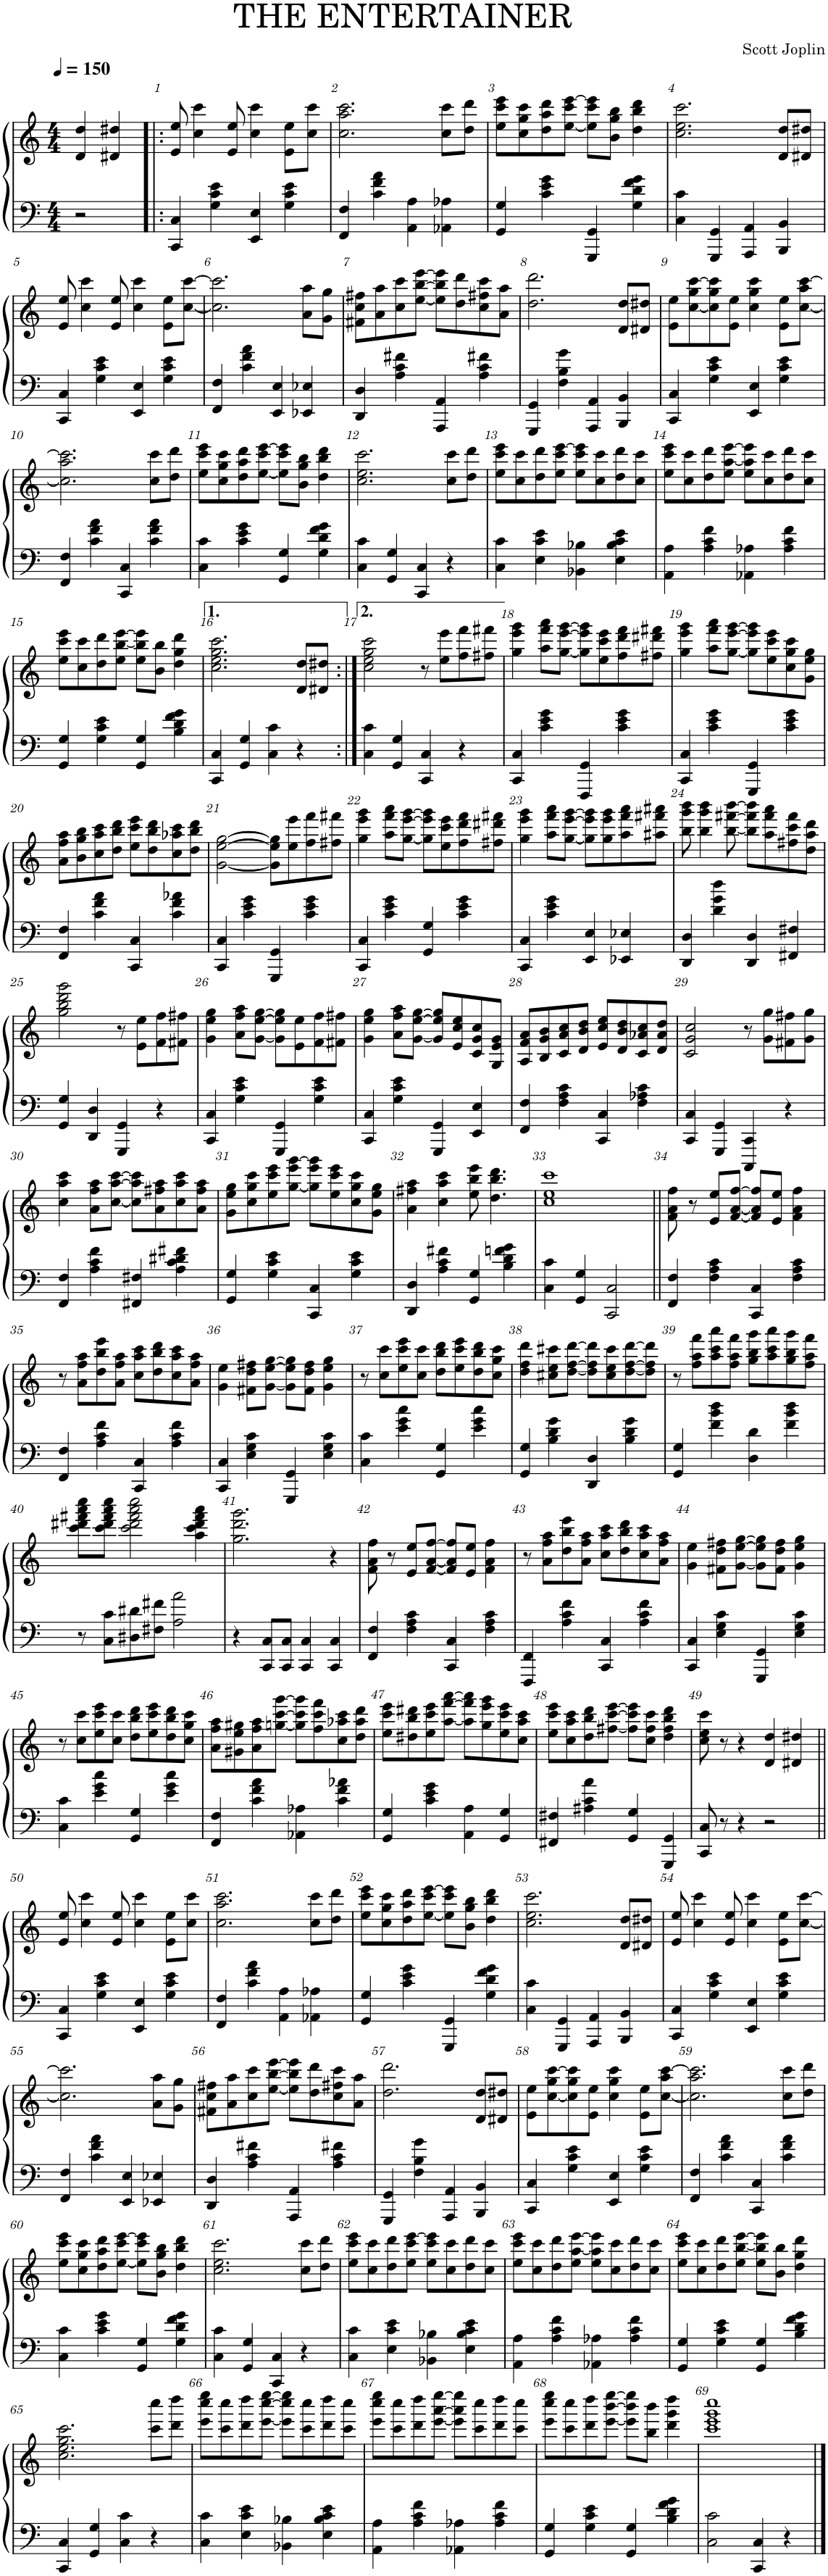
**kern	**kern
*part1	*part1
*staff2	*staff1
*I"Piano	*
*I'Pno.	*
*clefF4	*clefG2
*k[]	*k[]
*M4/4	*M4/4
*MM150	*MM150
=	=
2r	4d/ 4dd/
.	4d#X/ 4dd#X/
=1!|:	=1!|:
4CC/ 4C/	8e/ 8ee/
.	4cc\ 4ccc\
4G\ 4c\ 4e\	.
.	8e/ 8ee/
4EE/ 4E/	4cc\ 4ccc\
4G\ 4c\ 4e\	8e\ 8ee\L
.	8cc\ 8ccc\J
=2	=2
4FF/ 4F/	2.cc\ 2.aa\ 2.ccc\
4c\ 4f\ 4a\	.
4AA\ 4A\	.
4AA-X\ 4A-X\	8cc\ 8ccc\L
.	8dd\ 8ddd\J
=3	=3
4GG/ 4G/	8ee\ 8ccc\ 8eee\L
.	8cc\ 8gg\ 8ccc\
4c\ 4e\ 4g\	8dd\ 8aa\ 8ddd\
.	[8ee\ 8ccc\ [8eee\J
4GGG/ 4GG/	8ee\] 8ccc\ 8eee\]L
.	8b\ 8gg\ 8bb\J
4G\ 4d\ 4f\ 4g\	4dd\ 4bb\ 4ddd\
=4	=4
4C\ 4c\	2.cc\ 2.ee\ 2.ccc\
4GGG/ 4GG/	.
4AAA/ 4AA/	.
4BBB/ 4BB/	8d/ 8dd/L
.	8d#X/ 8dd#X/J
!!LO:LB:g=z
=5	=5
4CC/ 4C/	8e/ 8ee/
.	4cc\ 4ccc\
4G\ 4c\ 4e\	.
.	8e/ 8ee/
4EE/ 4E/	4cc\ 4ccc\
4G\ 4c\ 4e\	8e\ 8ee\L
.	[8cc\ [8ccc\J
=6	=6
4FF/ 4F/	2.cc\] 2.ccc\]
4c\ 4f\ 4a\	.
4EE/ 4E/	.
4EE-X/ 4E-X/	8a\ 8aa\L
.	8g\ 8gg\J
=7	=7
4DD/ 4D/	8f#X\ 8cc\ 8ff#X\L
.	8a\ 8aa\
4A\ 4c\ 4f#X\	8cc\ 8ccc\
.	[8ee\ [8bb\ [8eee\J
4AAA/ 4AA/	8ee\] 8bb\] 8eee\]L
.	8dd\ 8ddd\
4A\ 4c\ 4f#X\	8cc\ 8ff#X\ 8ccc\
.	8a\ 8aa\J
=8	=8
4GGG/ 4GG/	2.dd\ 2.ddd\
4F\ 4B\ 4g\	.
4AAA/ 4AA/	.
4BBB/ 4BB/	8d/ 8dd/L
.	8d#X/ 8dd#X/J
=9	=9
4CC/ 4C/	8e\ 8ee\L
.	[8cc\ 8gg\ [8ccc\
4G\ 4c\ 4e\	8cc\] 8gg\ 8ccc\]
.	8e\ 8ee\J
4EE/ 4E/	4cc\ 4gg\ 4ccc\
4G\ 4c\ 4e\	8e\ 8ee\L
.	[8cc\ 8aa\ [8ccc\J
!!LO:LB:g=z
=10	=10
4FF/ 4F/	2.cc\] 2.aa\ 2.ccc\]
4c\ 4f\ 4a\	.
4CC/ 4C/	.
4c\ 4f\ 4a\	8cc\ 8ccc\L
.	8dd\ 8ddd\J
=11	=11
4C\ 4c\	8ee\ 8ccc\ 8eee\L
.	8cc\ 8gg\ 8ccc\
4c\ 4e\ 4g\	8dd\ 8aa\ 8ddd\
.	[8ee\ 8ccc\ [8eee\J
4GG/ 4G/	8ee\] 8ccc\ 8eee\]L
.	8b\ 8gg\ 8bb\J
4G\ 4d\ 4f\ 4g\	4dd\ 4bb\ 4ddd\
=12	=12
4C\ 4c\	2.cc\ 2.ee\ 2.ccc\
4GG/ 4G/	.
4CC/ 4C/	.
4r	8cc\ 8ccc\L
.	8dd\ 8ddd\J
=13	=13
4C\ 4c\	8ee\ 8ccc\ 8eee\L
.	8cc\ 8ccc\
4E\ 4c\ 4e\	8dd\ 8ddd\
.	8ee\ 8ccc\ [8eee\J
4BB-X\ 4B-X\	8ee\ 8ccc\ 8eee\]L
.	8cc\ 8ccc\
4E\ 4B-\ 4c\ 4e\	8dd\ 8ddd\
.	8cc\ 8ccc\J
=14	=14
4AA\ 4A\	8ee\ 8ccc\ 8eee\L
.	8cc\ 8ccc\
4A\ 4c\ 4f\	8dd\ 8ddd\
.	8ee\ [8aa\ [8eee\J
4AA-X\ 4A-X\	8ee\ 8aa\] 8eee\]L
.	8cc\ 8ccc\
4A-\ 4c\ 4f\	8dd\ 8ddd\
.	8cc\ 8ccc\J
!!LO:LB:g=z
=15	=15
4GG/ 4G/	8ee\ 8ccc\ 8eee\L
.	8cc\ 8ccc\
4G\ 4c\ 4e\	8dd\ 8ddd\
.	8ee\ [8bb\ [8eee\J
4GG/ 4G/	8ee\ 8bb\] 8eee\]L
.	8b\ 8bb\J
4B\ 4d\ 4f\ 4g\	4dd\ 4gg\ 4ddd\
=16	=16
4CC/ 4C/	2.cc\ 2.ee\ 2.gg\ 2.ccc\
4GG/ 4G/	.
4C\ 4c\	.
4r	8d/ 8dd/L
.	8d#X/ 8dd#X/J
=17:|!	=17:|!
4C\ 4c\	2cc\ 2ee\ 2gg\ 2ccc\
4GG/ 4G/	.
4CC/ 4C/	8r
.	8ee\ 8eee\L
4r	8ff\ 8fff\
.	8ff#X\ 8fff#X\J
=18	=18
4CC/ 4C/	4gg\ 4eee\ 4ggg\
4c\ 4e\ 4g\	8aa\ 8fff\ 8aaa\L
.	[8gg\ [8eee\ [8ggg\J
4FFF/ 4GG/	8gg\] 8eee\] 8ggg\]L
.	8ee\ 8ccc\ 8eee\
4c\ 4e\ 4g\	8ff\ 8ddd\ 8fff\
.	8ff#X\ 8ddd#X\ 8fff#X\J
=19	=19
4CC/ 4C/	4gg\ 4eee\ 4ggg\
4c\ 4e\ 4g\	8aa\ 8fff\ 8aaa\L
.	[8gg\ [8eee\ [8ggg\J
4GGG/ 4GG/	8gg\] 8eee\] 8ggg\]L
.	8ee\ 8ccc\ 8eee\
4c\ 4e\ 4g\	8cc\ 8gg\ 8ccc\
.	8g\ 8ee\ 8gg\J
!!LO:LB:g=z
=20	=20
4FF/ 4F/	8a\ 8ff\ 8aa\L
.	8b\ 8gg\ 8bb\
4c\ 4f\ 4a\	8cc\ 8aa\ 8ccc\
.	8dd\ 8bb\ 8ddd\J
4CC/ 4C/	8ee\ 8ccc\ 8eee\L
.	8dd\ 8bb\ 8ddd\
4c\ 4f\ 4a-X\	8cc\ 8aa-X\ 8ccc\
.	8dd\ 8bb\ 8ddd\J
=21	=21
4CC/ 4C/	[2g\ [2ee\ [2gg\
4c\ 4e\ 4g\	.
4GGG/ 4GG/	8g\] 8ee\] 8gg\]L
.	8ee\ 8eee\
4c\ 4e\ 4g\	8ff\ 8fff\
.	8ff#X\ 8fff#X\J
=22	=22
4CC/ 4C/	4gg\ 4eee\ 4ggg\
4c\ 4e\ 4g\	8aa\ 8fff\ 8aaa\L
.	[8gg\ [8eee\ [8ggg\J
4GG/ 4G/	8gg\] 8eee\] 8ggg\]L
.	8ee\ 8ccc\ 8eee\
4c\ 4e\ 4g\	8ff\ 8ddd\ 8fff\
.	8ff#X\ 8ddd#X\ 8fff#X\J
=23	=23
4CC/ 4C/	4gg\ 4eee\ 4ggg\
4c\ 4e\ 4g\	8aa\ 8fff\ 8aaa\L
.	[8gg\ [8eee\ [8ggg\J
4EE/ 4E/	8gg\] 8eee\] 8ggg\]L
.	8gg\ 8eee\ 8ggg\
4EE-X/ 4E-X/	8aa\ 8fff\ 8aaa\
.	8aa#X\ 8fff#X\ 8aaa#X\J
=24	=24
4DD/ 4D/	8bb\ 8ggg\ 8bbb\
.	4bb\ 4ggg\ 4bbb\
4d\ 4g\ 4dd\	.
.	[8bb\ [8fff#X\ [8bbb\
4DD/ 4D/	8bb\] 8fff#\] 8bbb\]L
.	8aa\ 8fff#\ 8aaa\
4FF#X/ 4F#X/	8ff#X\ 8ccc\ 8fff#\
.	8dd\ 8aa\ 8ddd\J
!!LO:LB:g=z
=25	=25
4GG/ 4G/	2gg\ 2bb\ 2ddd\ 2ggg\
4DD/ 4D/	.
4GGG/ 4GG/	8r
.	8e\ 8ee\L
4r	8f\ 8ff\
.	8f#X\ 8ff#X\J
=26	=26
4CC/ 4C/	4g\ 4ee\ 4gg\
4G\ 4c\ 4e\	8a\ 8ff\ 8aa\L
.	[8g\ [8ee\ [8gg\J
4GGG/ 4GG/	8g\] 8ee\] 8gg\]L
.	8e\ 8ee\
4G\ 4c\ 4e\	8f\ 8ff\
.	8f#X\ 8ff#X\J
=27	=27
4CC/ 4C/	4g\ 4ee\ 4gg\
4G\ 4c\ 4e\	8a\ 8ff\ 8aa\L
.	[8g\ [8ee\ [8gg\J
4GGG/ 4GG/	8g/] 8ee/] 8gg/]L
.	8e/ 8cc/ 8ee/
4EE/ 4E/	8c/ 8g/ 8cc/
.	8G/ 8e/ 8g/J
=28	=28
4FF/ 4F/	8A/ 8f/ 8a/L
.	8B/ 8g/ 8b/
4F\ 4A\ 4c\	8c/ 8a/ 8cc/
.	8d/ 8b/ 8dd/J
4CC/ 4C/	8e/ 8cc/ 8ee/L
.	8d/ 8b/ 8dd/
4F\ 4A-X\ 4c\	8c/ 8a-X/ 8cc/
.	8d/ 8a-/ 8dd/J
=29	=29
4CC/ 4C/	2c/ 2g/ 2cc/
4GGG/ 4GG/	.
4CCC/ 4CC/	8r
.	8g\ 8gg\L
4r	8f#X\ 8ff#X\
.	8g\ 8gg\J
!!LO:LB:g=z
=30	=30
4FF/ 4F/	4cc\ 4aa\ 4ccc\
4A\ 4c\ 4f\	8a\ 8ff\ 8aa\L
.	[8cc\ [8aa\ [8ccc\J
4FF#X/ 4F#X/	8cc\] 8aa\] 8ccc\]L
.	8a\ 8ff#X\ 8aa\
4A\ 4c\ 4d#X\ 4f#X\	8cc\ 8aa\ 8ccc\
.	8a\ 8ff#\ 8aa\J
=31	=31
4GG/ 4G/	8g\ 8ee\ 8gg\L
.	8cc\ 8gg\ 8ccc\
4G\ 4c\ 4e\	8ee\ 8ccc\ 8eee\
.	[8gg\ 8eee\ [8ggg\J
4CC/ 4C/	8gg\] 8eee\ 8ggg\]L
.	8ee\ 8ccc\ 8eee\
4G\ 4c\ 4e\	8cc\ 8gg\ 8ccc\
.	8g\ 8ee\ 8gg\J
=32	=32
4DD/ 4D/	4a\ 4ff#X\ 4aa\
4A\ 4c\ 4f#X\	4cc\ 4aa\ 4ccc\
4GG/ 4G/	8ee\ 8bb\ 8eee\
.	4.dd\ 4.bb\ 4.ddd\
4B\ 4d\ 4fn\ 4g\	.
=33	=33
4C\ 4c\	1cc 1ee 1ccc
4GG/ 4G/	.
2CC/ 2C/	.
=34||	=34||
*k[]	*k[]
4FF/ 4F/	8f\ 8a\ 8ff\
.	8r
4F\ 4A\ 4c\	8e/ 8ee/L
.	[8f/ [8a/ [8ff/J
4CC/ 4C/	8f/] 8a/] 8ff/]L
.	8e/ 8ee/J
4F\ 4A\ 4c\	4f\ 4a\ 4ff\
!!LO:LB:g=z
=35	=35
4FF/ 4F/	8r
.	8a\ 8ff\ 8aa\L
4A\ 4c\ 4f\	8dd\ 8bb\ 8eee\
.	8a\ 8ff\ 8aa\J
4CC/ 4C/	8cc\ 8aa\ 8ccc\L
.	8dd\ 8bb\ 8ddd\
4A\ 4c\ 4f\	8cc\ 8aa\ 8ccc\
.	8a\ 8ff\ 8aa\J
=36	=36
4CC/ 4C/	4g\ 4ee\
4E\ 4G\ 4c\	8f#X\ 8dd\ 8ff#X\L
.	[8g\ [8ee\ [8gg\J
4GGG/ 4GG/	8g\] 8ee\] 8gg\]L
.	8f#\ 8dd\ 8ff#\J
4E\ 4G\ 4c\	4g\ 4ee\ 4gg\
=37	=37
4C\ 4c\	8r
.	8cc\ 8ccc\L
4e\ 4g\ 4cc\	8ee\ 8ccc\ 8eee\
.	8cc\ 8ccc\J
4GG/ 4G/	8dd\ 8bb\ 8ddd\L
.	8ee\ 8ccc\ 8eee\
4e\ 4g\ 4cc\	8dd\ 8bb\ 8ddd\
.	8cc\ 8gg\ 8ccc\J
=38	=38
4GG/ 4G/	4dd\ 4ff\ 4ddd\
4B\ 4d\ 4g\	8cc#X\ 8ee\ 8ccc#X\L
.	[8dd\ [8ff\ [8ddd\J
4DD/ 4D/	8dd\] 8ff\] 8ddd\]L
.	8cc#\ 8ee\ 8ccc#\
4B\ 4d\ 4g\	[8dd\ [8ff\ [8ddd\
.	8dd\] 8ff\] 8ddd\]J
=39	=39
4GG/ 4G/	8r
.	8ff\ 8aa\ 8fff\L
4f\ 4b\ 4dd\	8aa\ 8ccc\ 8aaa\
.	8ff\ 8aa\ 8fff\J
4D\ 4d\	8gg\ 8bb\ 8ggg\L
.	8aa\ 8ccc\ 8aaa\
4f\ 4b\ 4dd\	8gg\ 8bb\ 8ggg\
.	8ff\ 8aa\ 8fff\J
!!LO:LB:g=z
=40	=40
8r	8ccc\ 8ddd#X\ 8fff#X\ 8aaa\ 8cccc\L
8C\ 8c\L	8ccc\ 8ddd#\ 8fff#\ 8aaa\ 8cccc\J
8D#X\ 8d#X\	2ccc\ 2ddd#\ 2fff#\ 2aaa\ 2cccc\
8F#X\ 8f#X\J	.
2A\ 2a\	.
.	4aa\ 4ccc\ 4ddd#\ 4fff#\ 4aaa\
=41	=41
4r	2.gg\ 2.ddd\ 2.ggg\
8CC/ 8C/L	.
8CC/ 8C/J	.
4CC/ 4C/	.
4CC/ 4C/	4r
=42	=42
4FF/ 4F/	8f\ 8a\ 8ff\
.	8r
4F\ 4A\ 4c\	8e/ 8ee/L
.	[8f/ [8a/ [8ff/J
4CC/ 4C/	8f/] 8a/] 8ff/]L
.	8e/ 8ee/J
4F\ 4A\ 4c\	4f\ 4a\ 4ff\
=43	=43
4FFF/ 4FF/	8r
.	8a\ 8ff\ 8aa\L
4A\ 4c\ 4f\	8dd\ 8bb\ 8eee\
.	8a\ 8ff\ 8aa\J
4CC/ 4C/	8cc\ 8aa\ 8ccc\L
.	8dd\ 8bb\ 8ddd\
4A\ 4c\ 4f\	8cc\ 8aa\ 8ccc\
.	8a\ 8ff\ 8aa\J
=44	=44
4CC/ 4C/	4g\ 4ee\
4E\ 4G\ 4c\	8f#X\ 8dd\ 8ff#X\L
.	[8g\ [8ee\ [8gg\J
4GGG/ 4GG/	8g\] 8ee\] 8gg\]L
.	8f#\ 8dd\ 8ff#\J
4E\ 4G\ 4c\	4g\ 4ee\ 4gg\
!!LO:LB:g=z
=45	=45
4C\ 4c\	8r
.	8cc\ 8ccc\L
4e\ 4g\ 4cc\	8ee\ 8ccc\ 8eee\
.	8cc\ 8ccc\J
4GG/ 4G/	8dd\ 8bb\ 8ddd\L
.	8ee\ 8ccc\ 8eee\
4e\ 4g\ 4cc\	8dd\ 8bb\ 8ddd\
.	8cc\ 8gg\ 8ccc\J
=46	=46
4FF/ 4F/	8a\ 8ff\ 8aa\L
.	8g#X\ 8ee\ 8gg#X\
4c\ 4f\ 4a\	8a\ 8ff\ 8aa\
.	[8ggn\ [8ccc\ [8ggg\J
4AA-X\ 4A-X\	8gg\] 8ccc\] 8ggg\]L
.	8ff\ 8ccc\ 8fff\
4c\ 4f\ 4a-X\	8cc\ 8aa-X\ 8ccc\
.	8dd\ 8aa-\ 8ddd\J
=47	=47
4GG/ 4G/	8ee\ 8ccc\ 8eee\L
.	8dd#X\ 8bb\ 8ddd#X\
4c\ 4e\ 4g\	8ee\ 8ccc\ 8eee\
.	[8aa\ [8fff\ [8aaa\J
4AA\ 4A\	8aa\] 8fff\] 8aaa\]L
.	8gg\ 8eee\ 8ggg\
4GG/ 4G/	8ee\ 8ccc\ 8eee\
.	8cc\ 8aa\ 8ccc\J
=48	=48
4FF#X/ 4F#X/	8ee\ 8ccc\ 8eee\L
.	8cc\ 8aa\ 8ccc\
4A#X\ 4c\ 4a\	8dd\ 8bb\ 8ddd\
.	[8ff#X\ [8ccc\ [8eee\J
4GG/ 4G/	8ff#\] 8ccc\] 8eee\]L
.	8cc\ 8ff#\ 8ccc\J
4GGG/ 4GG/	4dd\ 4ff#\ 4bb\ 4ddd\
=49	=49
8CC/ 8C/	8cc\ 8ee\ 8ccc\
8r	8r
4r	4r
2r	4d/ 4dd/
.	4d#X/ 4dd#X/
!!LO:LB:g=z
=50||	=50||
4CC/ 4C/	8e/ 8ee/
.	4cc\ 4ccc\
4G\ 4c\ 4e\	.
.	8e/ 8ee/
4EE/ 4E/	4cc\ 4ccc\
4G\ 4c\ 4e\	8e\ 8ee\L
.	8cc\ 8ccc\J
=51	=51
4FF/ 4F/	2.cc\ 2.aa\ 2.ccc\
4c\ 4f\ 4a\	.
4AA\ 4A\	.
4AA-X\ 4A-X\	8cc\ 8ccc\L
.	8dd\ 8ddd\J
=52	=52
4GG/ 4G/	8ee\ 8ccc\ 8eee\L
.	8cc\ 8gg\ 8ccc\
4c\ 4e\ 4g\	8dd\ 8aa\ 8ddd\
.	[8ee\ 8ccc\ [8eee\J
4GGG/ 4GG/	8ee\] 8ccc\ 8eee\]L
.	8b\ 8gg\ 8bb\J
4G\ 4d\ 4f\ 4g\	4dd\ 4bb\ 4ddd\
=53	=53
4C\ 4c\	2.cc\ 2.ee\ 2.ccc\
4GGG/ 4GG/	.
4AAA/ 4AA/	.
4BBB/ 4BB/	8d/ 8dd/L
.	8d#X/ 8dd#X/J
=54	=54
4CC/ 4C/	8e/ 8ee/
.	4cc\ 4ccc\
4G\ 4c\ 4e\	.
.	8e/ 8ee/
4EE/ 4E/	4cc\ 4ccc\
4G\ 4c\ 4e\	8e\ 8ee\L
.	[8cc\ [8ccc\J
!!LO:LB:g=z
=55	=55
4FF/ 4F/	2.cc\] 2.ccc\]
4c\ 4f\ 4a\	.
4EE/ 4E/	.
4EE-X/ 4E-X/	8a\ 8aa\L
.	8g\ 8gg\J
=56	=56
4DD/ 4D/	8f#X\ 8cc\ 8ff#X\L
.	8a\ 8aa\
4A\ 4c\ 4f#X\	8cc\ 8ccc\
.	[8ee\ [8bb\ [8eee\J
4AAA/ 4AA/	8ee\] 8bb\] 8eee\]L
.	8dd\ 8ddd\
4A\ 4c\ 4f#X\	8cc\ 8ff#X\ 8ccc\
.	8a\ 8aa\J
=57	=57
4GGG/ 4GG/	2.dd\ 2.ddd\
4F\ 4B\ 4g\	.
4AAA/ 4AA/	.
4BBB/ 4BB/	8d/ 8dd/L
.	8d#X/ 8dd#X/J
=58	=58
4CC/ 4C/	8e\ 8ee\L
.	[8cc\ 8gg\ [8ccc\
4G\ 4c\ 4e\	8cc\] 8gg\ 8ccc\]
.	8e\ 8ee\J
4EE/ 4E/	4cc\ 4gg\ 4ccc\
4G\ 4c\ 4e\	8e\ 8ee\L
.	[8cc\ 8aa\ [8ccc\J
=59	=59
4FF/ 4F/	2.cc\] 2.aa\ 2.ccc\]
4c\ 4f\ 4a\	.
4CC/ 4C/	.
4c\ 4f\ 4a\	8cc\ 8ccc\L
.	8dd\ 8ddd\J
!!LO:LB:g=z
=60	=60
4C\ 4c\	8ee\ 8ccc\ 8eee\L
.	8cc\ 8gg\ 8ccc\
4c\ 4e\ 4g\	8dd\ 8aa\ 8ddd\
.	[8ee\ 8ccc\ [8eee\J
4GG/ 4G/	8ee\] 8ccc\ 8eee\]L
.	8b\ 8gg\ 8bb\J
4G\ 4d\ 4f\ 4g\	4dd\ 4bb\ 4ddd\
=61	=61
4C\ 4c\	2.cc\ 2.ee\ 2.ccc\
4GG/ 4G/	.
4CC/ 4C/	.
4r	8cc\ 8ccc\L
.	8dd\ 8ddd\J
=62	=62
4C\ 4c\	8ee\ 8ccc\ 8eee\L
.	8cc\ 8ccc\
4E\ 4c\ 4e\	8dd\ 8ddd\
.	8ee\ 8ccc\ [8eee\J
4BB-X\ 4B-X\	8ee\ 8ccc\ 8eee\]L
.	8cc\ 8ccc\
4E\ 4B-\ 4c\ 4e\	8dd\ 8ddd\
.	8cc\ 8ccc\J
=63	=63
4AA\ 4A\	8ee\ 8ccc\ 8eee\L
.	8cc\ 8ccc\
4A\ 4c\ 4f\	8dd\ 8ddd\
.	8ee\ [8aa\ [8eee\J
4AA-X\ 4A-X\	8ee\ 8aa\] 8eee\]L
.	8cc\ 8ccc\
4A-\ 4c\ 4f\	8dd\ 8ddd\
.	8cc\ 8ccc\J
=64	=64
4GG/ 4G/	8ee\ 8ccc\ 8eee\L
.	8cc\ 8ccc\
4G\ 4c\ 4e\	8dd\ 8ddd\
.	8ee\ [8bb\ [8eee\J
4GG/ 4G/	8ee\ 8bb\] 8eee\]L
.	8b\ 8bb\J
4B\ 4d\ 4f\ 4g\	4dd\ 4gg\ 4ddd\
!!LO:LB:g=z
=65	=65
4CC/ 4C/	2.cc\ 2.ee\ 2.gg\ 2.ccc\
4GG/ 4G/	.
4C\ 4c\	.
4r	8ccc\ 8cccc\L
.	8ddd\ 8dddd\J
=66	=66
4C\ 4c\	8eee\ 8cccc\ 8eeee\L
.	8ccc\ 8cccc\
4E\ 4c\ 4e\	8ddd\ 8dddd\
.	[8eee\ [8cccc\ [8eeee\J
4BB-X\ 4B-X\	8eee\] 8cccc\] 8eeee\]L
.	8ccc\ 8cccc\
4E\ 4B-\ 4c\ 4e\	8ddd\ 8dddd\
.	8ccc\ 8cccc\J
=67	=67
4AA\ 4A\	8eee\ 8cccc\ 8eeee\L
.	8ccc\ 8cccc\
4A\ 4c\ 4f\	8ddd\ 8dddd\
.	[8eee\ [8aaa\ [8eeee\J
4AA-X\ 4A-X\	8eee\] 8aaa\] 8eeee\]L
.	8ccc\ 8cccc\
4A-\ 4c\ 4f\	8ddd\ 8dddd\
.	8ccc\ 8cccc\J
=68	=68
4GG/ 4G/	8eee\ 8cccc\ 8eeee\L
.	8ccc\ 8cccc\
4G\ 4c\ 4e\	8ddd\ 8dddd\
.	[8eee\ [8bbb\ [8eeee\J
4GG/ 4G/	8eee\] 8bbb\] 8eeee\]L
.	8bb\ 8bbb\J
4B\ 4d\ 4f\ 4g\	4ddd\ 4ggg\ 4dddd\
=69	=69
2C\ 2c\	1ccc 1eee 1ggg 1cccc
4CC/ 4C/	.
4r	.
==	==
*-	*-
